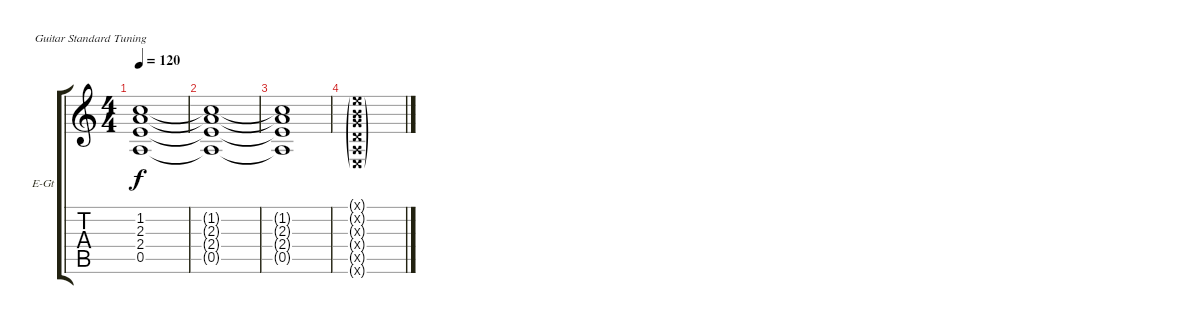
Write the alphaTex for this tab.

\defaultSystemsLayout 4
\bracketExtendMode groupsimilarinstruments
\firstSystemTrackNameOrientation horizontal
\otherSystemsTrackNameOrientation horizontal
\track ("Piano" "E-Gt") {instrument electricguitarclean}
\staff {score tabs}
\tuning (E4 B3 G3 D3 A2 E2)
\ts (4 4)
\tempo 120
\clef g2
\scale
0.333333
\ks c
(1.2{t} 2.3{t} 2.4{t} 0.5{t}).1{dy f} |
\scale
0.333333 (2.4{t} 0.5{t} 2.3{t} 1.2{t}).1 |
\scale
0.333333 (2.4{t} 0.5{t} 2.3{t} 1.2{t}).1 |
\scale
0.333333 (0.1{g x} 0.2{g x} 0.3{g x} 0.4{g x} 0.5{g x} 0.6{g x}).1 |
\scale
0.333333 |
\scale
0.333333 |
\scale
0.333333 |
\scale
0.333333
